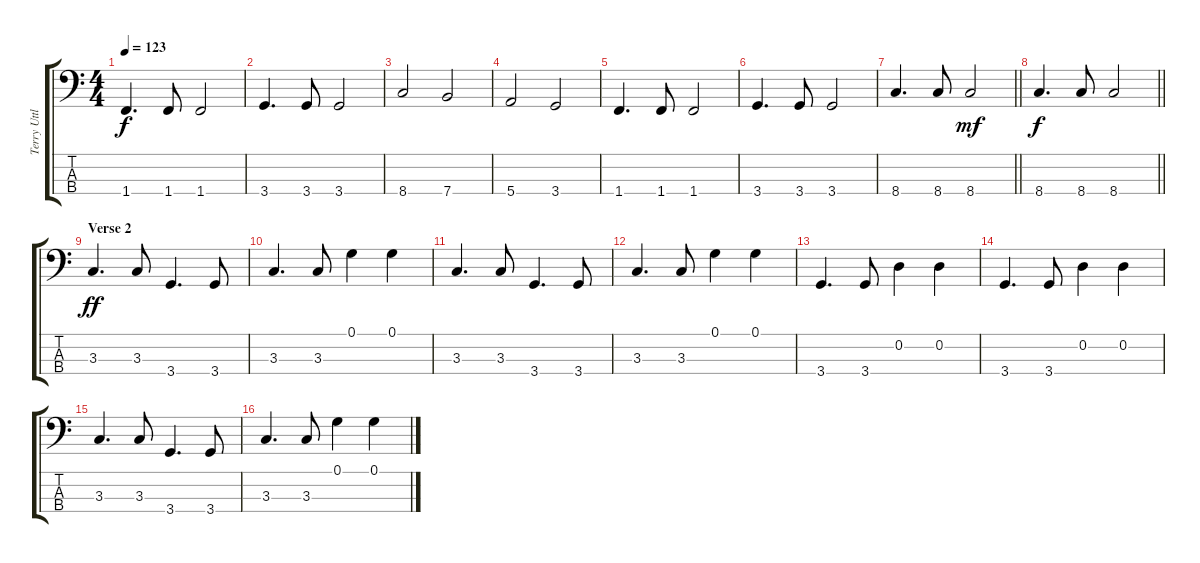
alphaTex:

\track ("Terry Uttley - Bass Guitar" "Terry Uttl") {instrument electricbassfinger}
\staff {score tabs}
\tuning (G2 D2 A1 E1) {hide}
\ts (4 4)
\tempo 123
\clef f4
\ks c
1.4.4{d dy f} 1.4.8 1.4.2 |
3.4.4{d} 3.4.8 3.4.2 |
8.4.2 7.4.2 |
5.4.2 3.4.2 |
1.4.4{d} 1.4.8 1.4.2 |
3.4.4{d} 3.4.8 3.4.2 |
\barLineRight lightlight
8.4.4{d} 8.4.8 8.4.2{dy mf} |
\barLineRight lightlight
8.4.4{d dy f} 8.4.8 8.4.2 |
\section ("" "Verse 2")
3.3.4{d dy ff} 3.3.8 3.4.4{d} 3.4.8 |
3.3.4{d} 3.3.8 0.1.4 0.1.4 |
3.3.4{d} 3.3.8 3.4.4{d} 3.4.8 |
3.3.4{d} 3.3.8 0.1.4 0.1.4 |
3.4.4{d} 3.4.8 0.2.4 0.2.4 |
3.4.4{d} 3.4.8 0.2.4 0.2.4 |
3.3.4{d} 3.3.8 3.4.4{d} 3.4.8 |
3.3.4{d} 3.3.8 0.1.4 0.1.4
